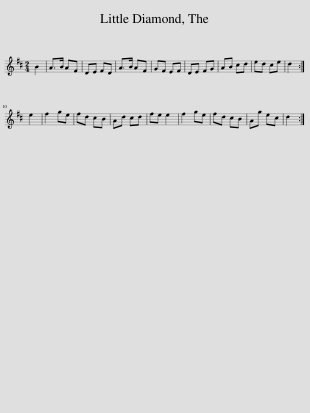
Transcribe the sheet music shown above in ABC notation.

X:1
L:1/8
M:2/4
I:linebreak $
K:D
V:1 treble
V:1
 B2 | A>B AF | DE FD | A>B AF | GF EF | %5
 DE FG | AB cd | ed ce | d2 :|$ e2 | %10
 f2 ge | fd cB | Ad cd | fe e2 | f2 ge | %15
 fd cB | Ag ec | d2 :| %18
